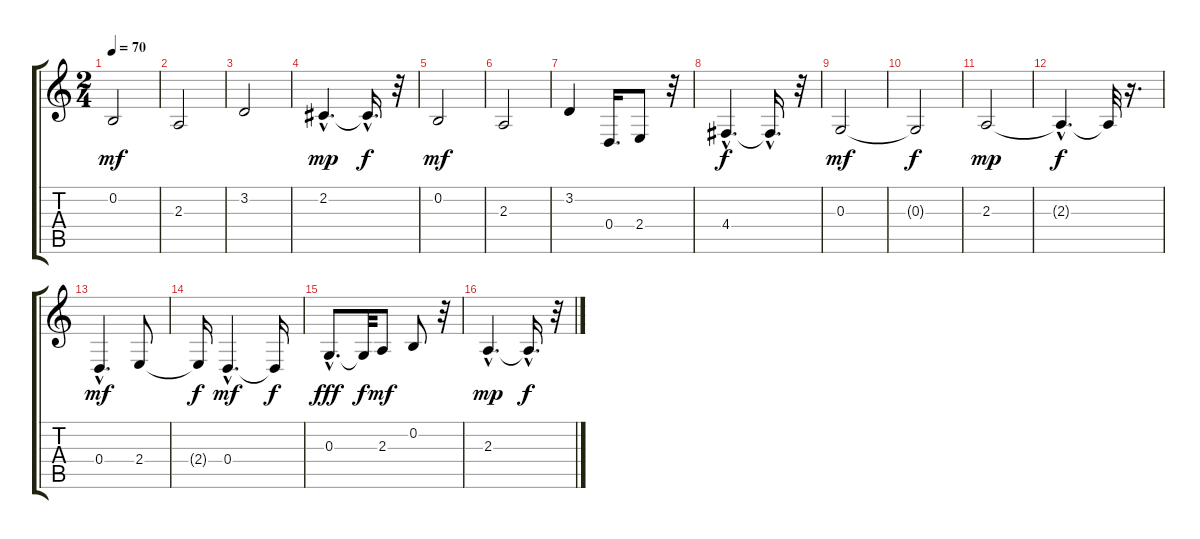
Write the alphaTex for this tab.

\track "" {instrument stringensemble1}
\staff {score tabs}
\tuning (E4 B3 G3 D3 A2 E2) {hide}
\ts (2 4)
\tempo 70
\clef g2
\ks c
0.2.2{dy mf} |
2.3.2 |
3.2.2 |
2.2{hac}.4{d dy mp} 2.2{hac t}.16{d dy f} r.32 |
0.2.2{dy mf} |
2.3.2 |
3.2.4 0.4.16{d} 2.4.8 r.32 |
4.4{hac}.4{d dy f} 4.4{hac t}.16{d} r.32 |
0.3.2{dy mf} |
0.3{t}.2{dy f} |
2.3.2{dy mp} |
2.3{hac t}.4{d dy f} 2.3{t}.32 r.16{d} |
0.4{hac}.4{d dy mf} 2.4.8 |
2.4{t}.16{dy f} 0.4{hac}.4{d dy mf} 0.4{t}.16{dy f} |
0.3{hac}.8{d dy fff} 0.3{t}.32{dy f} 2.3.8{dy mf} 0.2.8 r.32 |
2.3{hac}.4{d dy mp} 2.3{hac t}.16{d dy f} r.32
